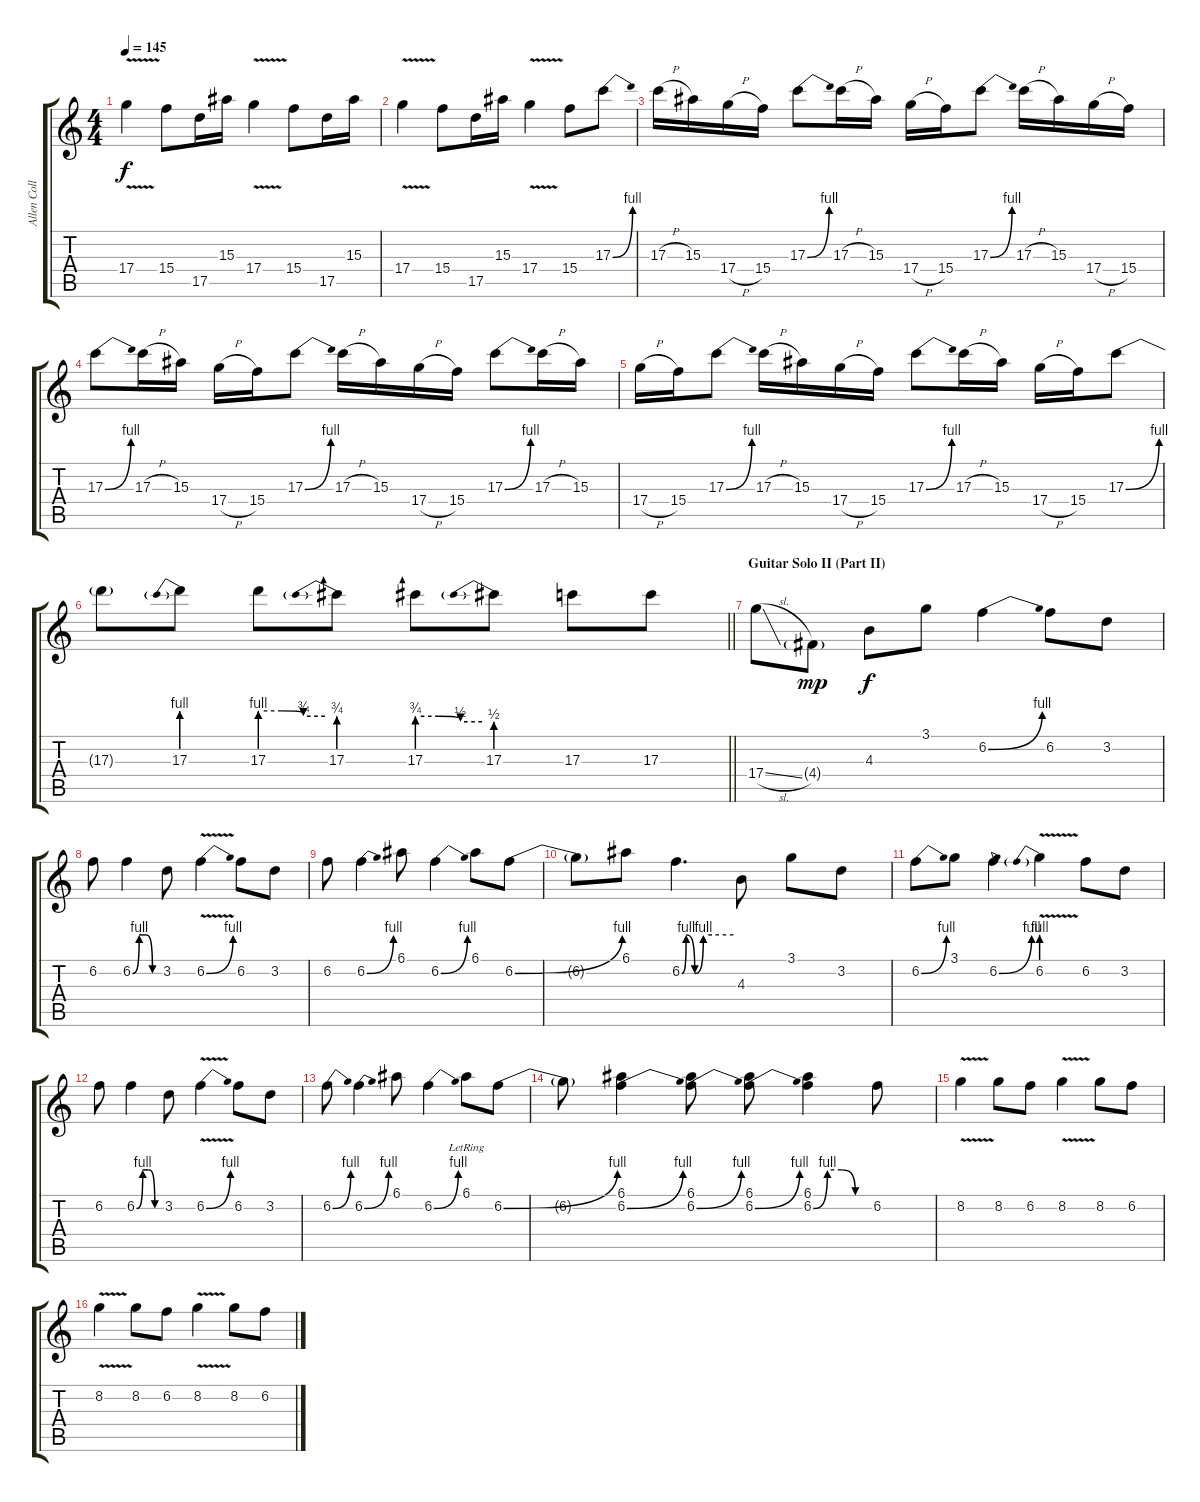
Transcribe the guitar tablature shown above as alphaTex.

\track ("Allen Collins" "Allen Coll") {instrument overdrivenguitar}
\staff {score tabs}
\tuning (E4 B3 G3 D3 A2 E2) {hide}
\ts (4 4)
\tempo 145
\clef g2
\ks c
17.4{v}.4{dy f} 15.4.8 17.5.16 15.3.16 17.4{v}.4 15.4.8 17.5.16 15.3.16 |
17.4{v}.4 15.4.8 17.5.16 15.3.16 17.4{v}.4 15.4.8 17.3{be (bend 0 0 60 4)}.8 |
17.3{h}.16 15.3.16 17.4{h}.16 15.4.16 17.3{be (bend 0 0 60 4)}.8 17.3{h}.16 15.3.16 17.4{h}.16 15.4.16 17.3{be (bend 0 0 60 4)}.8 17.3{h}.16 15.3.16 17.4{h}.16 15.4.16 |
17.3{be (bend 0 0 60 4)}.8 17.3{h}.16 15.3.16 17.4{h}.16 15.4.16 17.3{be (bend 0 0 60 4)}.8 17.3{h}.16 15.3.16 17.4{h}.16 15.4.16 17.3{be (bend 0 0 60 4)}.8 17.3{h}.16 15.3.16 |
17.4{h}.16 15.4.16 17.3{be (bend 0 0 60 4)}.8 17.3{h}.16 15.3.16 17.4{h}.16 15.4.16 17.3{be (bend 0 0 60 4)}.8 17.3{h}.16 15.3.16 17.4{h}.16 15.4.16 17.3{be (bend 0 0 60 4)}.8 |
\barLineRight lightlight
17.3{t}.8 17.3{be (prebend 0 4 60 4)}.8 17.3{be (custom 0 4 20 4 40 3 60 3)}.8 17.3{be (prebend 0 3 60 3)}.8 17.3{be (custom 0 3 20 3 40 2 60 2)}.8 17.3{be (prebend 0 2 60 2)}.8 17.3.8 17.3.8 |
\section ("" "Guitar Solo II (Part II)")
17.4{sl}.8 4.4{g}.8{dy mp} 4.3.8{dy f} 3.1.8 6.2{be (bend 0 0 60 4)}.4 6.2.8 3.2.8 |
6.2.8 6.2{be (custom 0 0 15 4 30 4 45 0 60 0)}.4 3.2.8 6.2{be (bend 0 0 60 4) v}.4 6.2.8 3.2.8 |
6.2.8 6.2{be (bend 0 0 60 4)}.4 6.1.8 6.2{be (bend 0 0 60 4)}.4 6.1.8 6.2{be (bend 0 0 60 4)}.8 |
6.2{t}.8 6.1.8 6.2{be (custom 0 0 5 4 15 0 25 4 35 4 60 4)}.4{d} 4.3.8 3.1.8 3.2.8 |
6.2{be (bend 0 0 60 4)}.8 3.1.8 6.2{be (bend 0 0 60 4)}.4 6.2{be (prebend 0 4 60 4) v}.4 6.2.8 3.2.8 |
6.2.8 6.2{be (custom 0 0 15 4 30 4 45 0 60 0)}.4 3.2.8 6.2{be (bend 0 0 60 4) v}.4 6.2.8 3.2.8 |
6.2{be (bend 0 0 60 4)}.8 6.2{be (bend 0 0 60 4)}.4 6.1.8 6.2{be (bend 0 0 60 4)}.4 6.1{lr}.8 6.2{be (bend 0 0 60 4)}.8 |
6.2{t}.8 (6.1 6.2{be (bend 0 0 60 4)}).4 (6.1 6.2{be (bend 0 0 60 4)}).8 (6.1 6.2{be (bend 0 0 60 4)}).8 (6.1 6.2{be (custom 0 0 15 4 30 4 45 0 60 0)}).4 6.2.8 |
8.2{v}.4 8.2.8 6.2.8 8.2{v}.4 8.2.8 6.2.8 |
8.2{v}.4 8.2.8 6.2.8 8.2{v}.4 8.2.8 6.2.8
